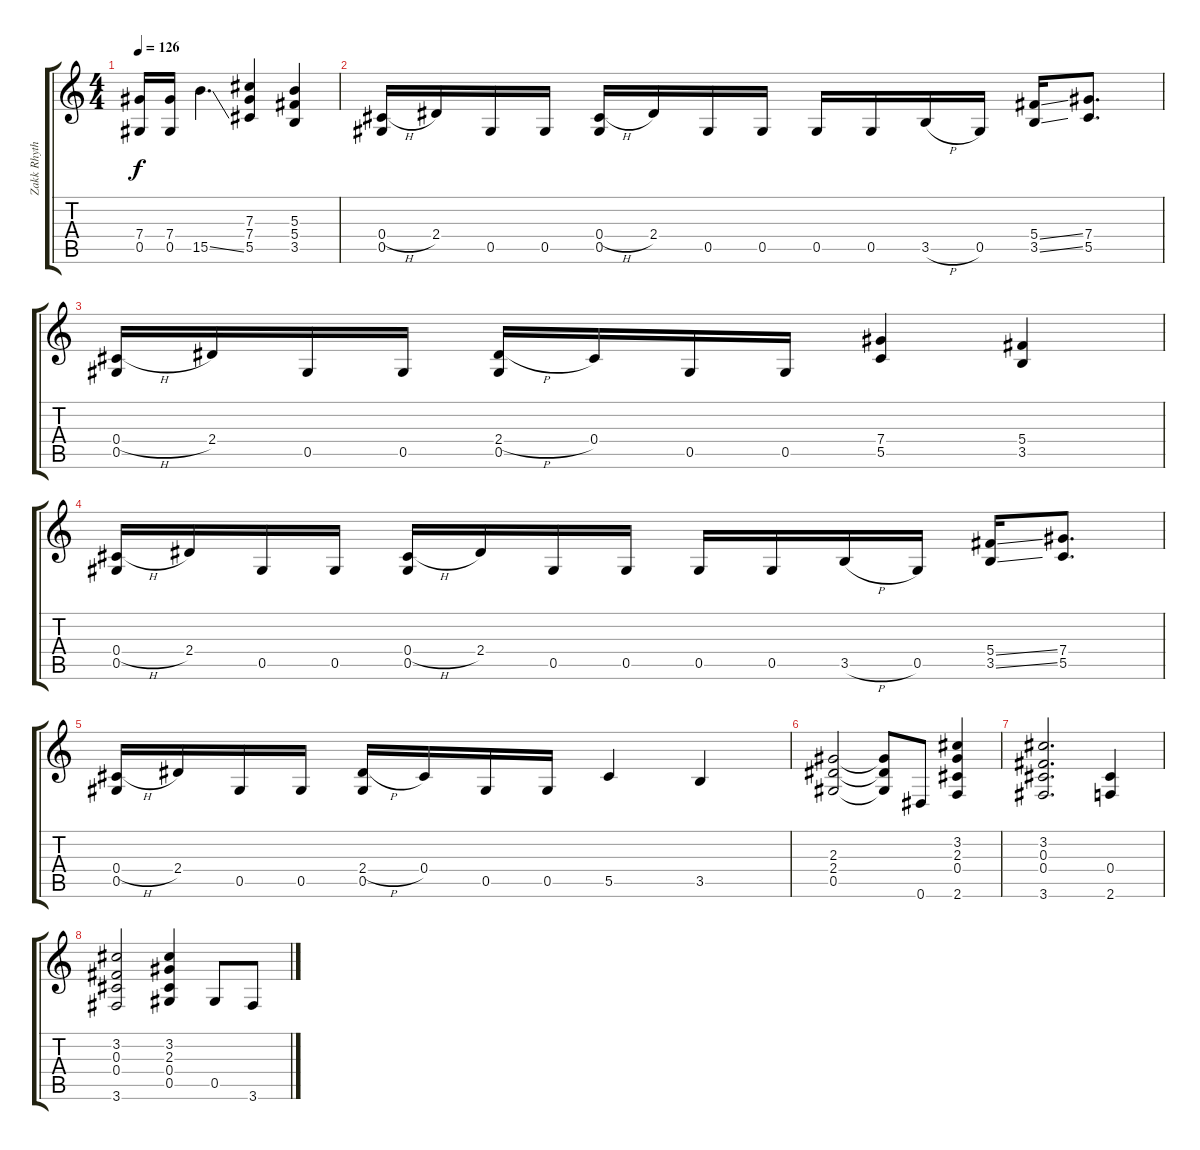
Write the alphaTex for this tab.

\track ("Zakk Rhythm" "Zakk Rhyth") {instrument distortionguitar}
\staff {score tabs}
\tuning (Eb4 Bb3 Gb3 Db3 Ab2 Eb2) {hide}
\ts (4 4)
\tempo 126
\clef g2
\ks c
(7.4 0.5).16{dy f} (7.4 0.5).16 15.5{ss}.4{d} (7.3 7.4 5.5).4 (5.3 5.4 3.5).4 |
(0.4{h} 0.5).16 2.4.16 0.5.16 0.5.16 (0.4{h} 0.5).16 2.4.16 0.5.16 0.5.16 0.5.16 0.5.16 3.5{h}.16 0.5.16 (5.4{ss} 3.5{ss}).16 (7.4 5.5).8{d} |
(0.4{h} 0.5).16 2.4.16 0.5.16 0.5.16 (2.4{h} 0.5).16 0.4.16 0.5.16 0.5.16 (7.4 5.5).4 (5.4 3.5).4 |
(0.4{h} 0.5).16 2.4.16 0.5.16 0.5.16 (0.4{h} 0.5).16 2.4.16 0.5.16 0.5.16 0.5.16 0.5.16 3.5{h}.16 0.5.16 (5.4{ss} 3.5{ss}).16 (7.4 5.5).8{d} |
(0.4{h} 0.5).16 2.4.16 0.5.16 0.5.16 (2.4{h} 0.5).16 0.4.16 0.5.16 0.5.16 5.5.4 3.5.4 |
(2.3 2.4 0.5).2 (2.3{t} 2.4{t} 0.5{t}).8 0.6.8 (3.2 2.3 0.4 2.6).4 |
(3.2 0.3 0.4 3.6).2{d} (0.4 2.6).4 |
(3.2 0.3 0.4 3.6).2 (3.2 2.3 0.4 0.5).4 0.5.8 3.6.8
